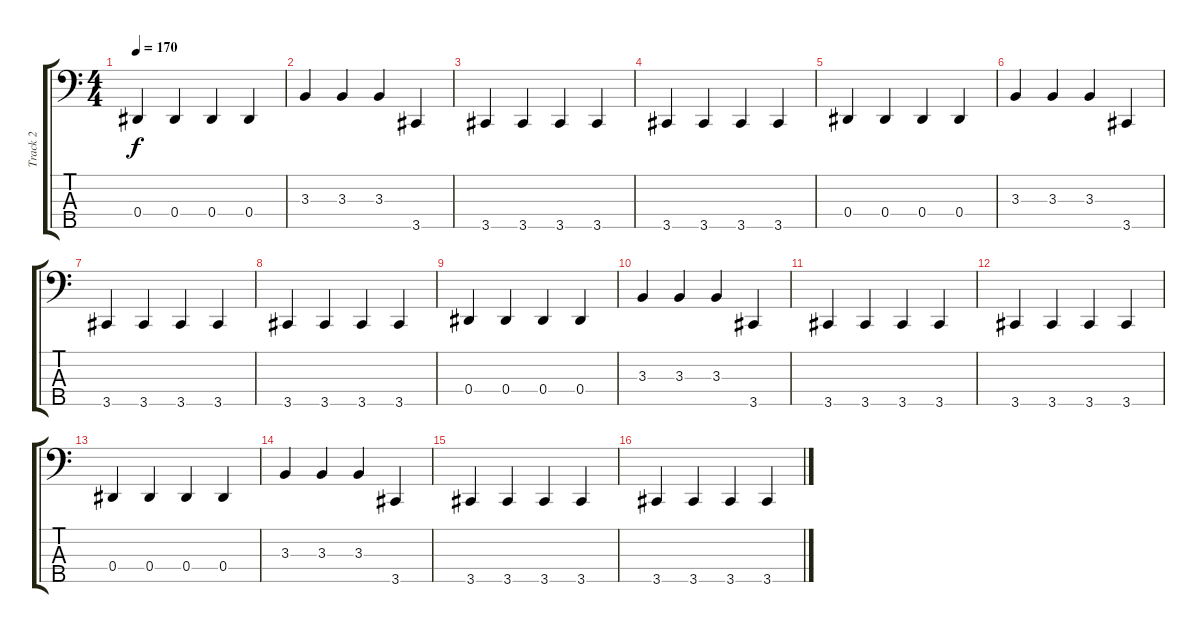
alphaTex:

\track ("Track 2" "Track 2") {instrument electricbassfinger}
\staff {score tabs}
\tuning (Gb2 Db2 Ab1 Eb1 Bb0) {hide}
\ts (4 4)
\tempo 170
\clef f4
\ks c
0.4.4{dy f} 0.4.4 0.4.4 0.4.4 |
3.3.4 3.3.4 3.3.4 3.5.4 |
3.5.4 3.5.4 3.5.4 3.5.4 |
3.5.4 3.5.4 3.5.4 3.5.4 |
0.4.4 0.4.4 0.4.4 0.4.4 |
3.3.4 3.3.4 3.3.4 3.5.4 |
3.5.4 3.5.4 3.5.4 3.5.4 |
3.5.4 3.5.4 3.5.4 3.5.4 |
0.4.4 0.4.4 0.4.4 0.4.4 |
3.3.4 3.3.4 3.3.4 3.5.4 |
3.5.4 3.5.4 3.5.4 3.5.4 |
3.5.4 3.5.4 3.5.4 3.5.4 |
0.4.4 0.4.4 0.4.4 0.4.4 |
3.3.4 3.3.4 3.3.4 3.5.4 |
3.5.4 3.5.4 3.5.4 3.5.4 |
3.5.4 3.5.4 3.5.4 3.5.4
